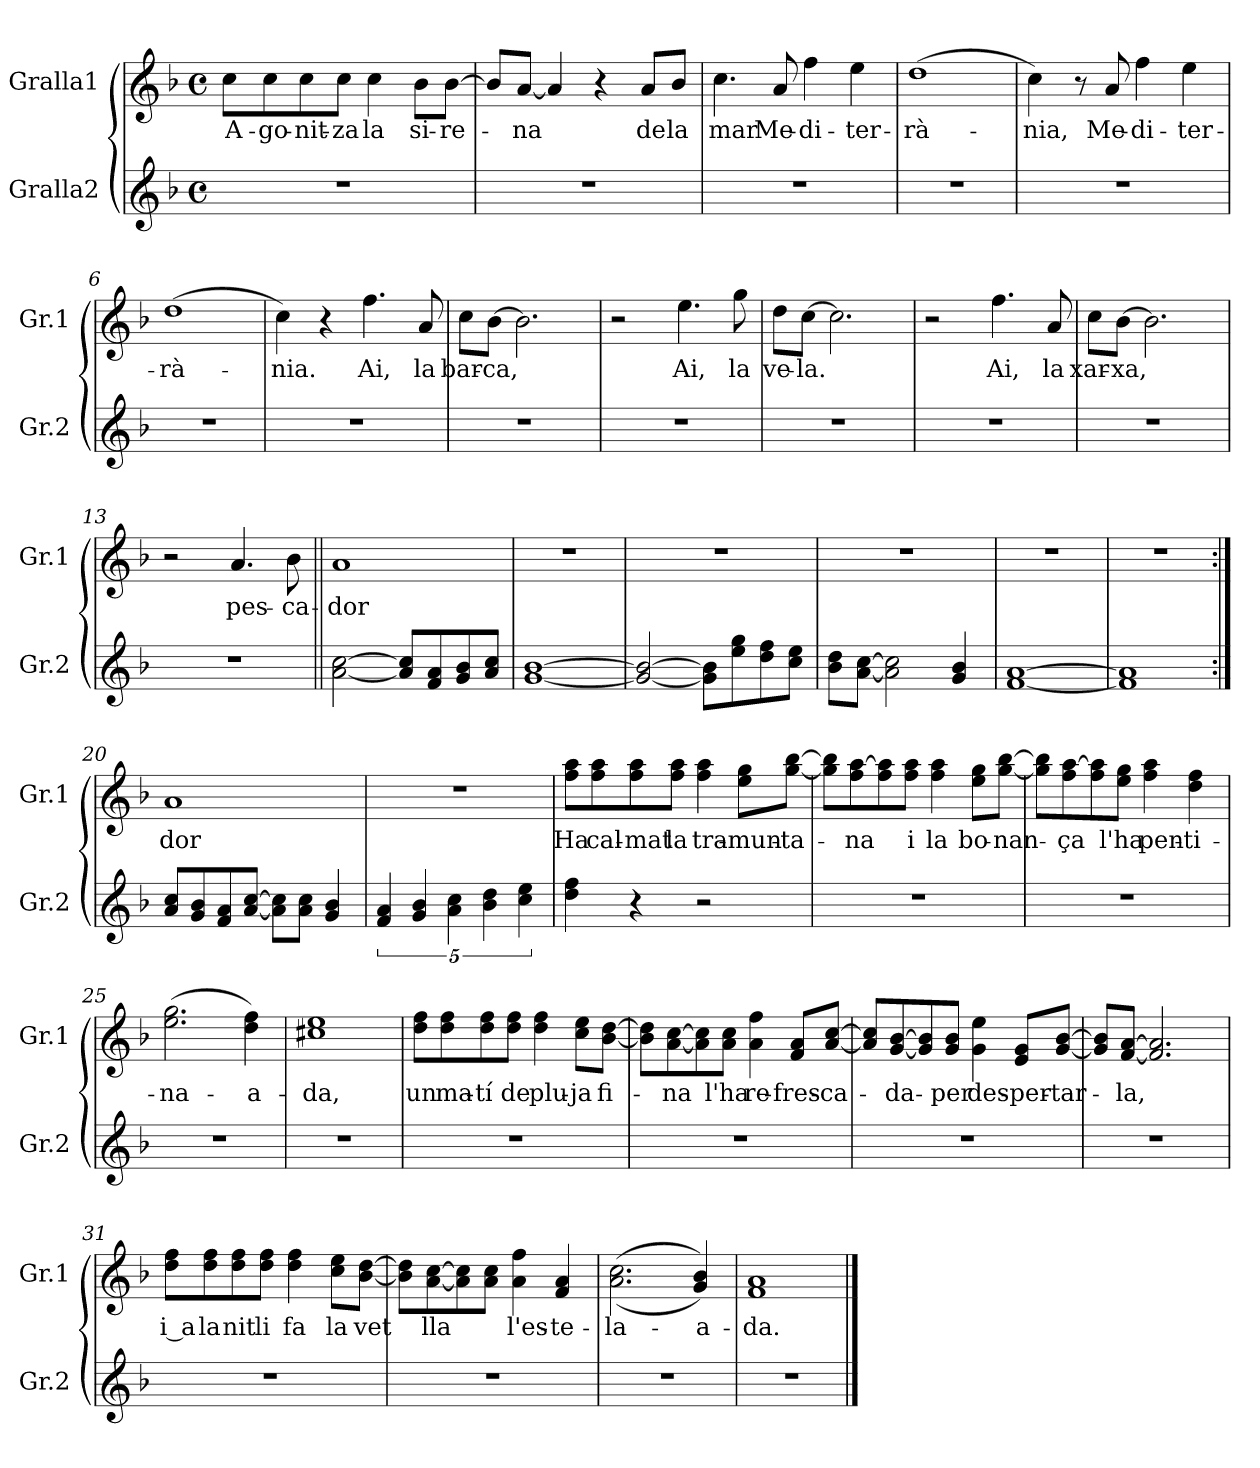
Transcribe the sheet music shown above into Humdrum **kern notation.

**kern	**kern	**text
*part2	*part1	*part1
*staff2	*staff1	*staff1
*I"Gralla2	*I"Gralla1	*
*I'Gr.2	*I'Gr.1	*
*clefG2	*clefG2	*
*k[b-]	*k[b-]	*
*M4/4	*M4/4	*
*met(c)	*met(c)	*
=1	=1	=1
!	!	!LO:LY:b
1r	8cc\L	A-
!	!	!LO:LY:b
.	8cc\	-go-
!	!	!LO:LY:b
.	8cc\	-nit-
!	!	!LO:LY:b
.	8cc\J	-za
!	!	!LO:LY:b
.	4cc\	la
!	!	!LO:LY:b
.	8b-\L	si-
!	!	!LO:LY:b
.	[8b-\J	-re-
=2	=2	=2
1r	8b-/L]	.
!	!	!LO:LY:b
.	[8a/J	-na
.	4a/]	.
.	4r	.
!	!	!LO:LY:b
.	8a/L	de
!	!	!LO:LY:b
.	8b-/J	la
=3	=3	=3
!	!	!LO:LY:b
1r	4.cc\	mar
!	!	!LO:LY:b
.	8a/	Me-
!	!	!LO:LY:b
.	4ff\	-di-
!	!	!LO:LY:b
.	4ee\	-ter-
=4	=4	=4
!	!	!LO:LY:b
1r	(>1dd	-rà-
=5	=5	=5
!	!	!LO:LY:b
1r	4cc\)	-nia,
.	8r	.
!	!	!LO:LY:b
.	8a/	Me-
!	!	!LO:LY:b
.	4ff\	-di-
!	!	!LO:LY:b
.	4ee\	-ter-
=6	=6	=6
!	!	!LO:LY:b
1r	(>1dd	-rà-
=7	=7	=7
!	!	!LO:LY:b
1r	4cc\)	-nia.
.	4r	.
!	!	!LO:LY:b
.	4.ff\	Ai,
!	!	!LO:LY:b
.	8a/	la
!!LO:LB:g=z
=8	=8	=8
!	!	!LO:LY:b
1r	8cc\L	bar-
!	!	!LO:LY:b
.	[8b-\J	-ca,
.	2.b-\]	.
=9	=9	=9
1r	2r	.
!	!	!LO:LY:b
.	4.ee\	Ai,
!	!	!LO:LY:b
.	8gg\	la
=10	=10	=10
!	!	!LO:LY:b
1r	8dd\L	ve-
!	!	!LO:LY:b
.	[8cc\J	-la.
.	2.cc\]	.
=11	=11	=11
1r	2r	.
!	!	!LO:LY:b
.	4.ff\	Ai,
!	!	!LO:LY:b
.	8a/	la
=12	=12	=12
!	!	!LO:LY:b
1r	8cc\L	xar-
!	!	!LO:LY:b
.	[8b-\J	-xa,
.	2.b-\]	.
=13	=13	=13
1r	2r	.
!	!	!LO:LY:b
.	4.a/	pes-
!	!	!LO:LY:b
.	8b-\	-ca-
=14||	=14||	=14||
!	!	!LO:LY:b
[2a\ [2cc\	1a	-dor
8a/] 8cc/]L	.	.
8f/ 8a/	.	.
8g/ 8b-/	.	.
8a/ 8cc/J	.	.
=15	=15	=15
[1g [1b-	1r	.
=16	=16	=16
2g/_ 2b-/_	1r	.
8g\] 8b-\]L	.	.
8ee\ 8gg\	.	.
8dd\ 8ff\	.	.
8cc\ 8ee\J	.	.
=17	=17	=17
8b-\ 8dd\L	1r	.
[8a\ [8cc\J	.	.
2a\] 2cc\]	.	.
4g/ 4b-/	.	.
!!LO:LB:g=z
=18	=18	=18
[1f [1a	1r	.
=19	=19	=19
1f] 1a]	1r	.
=20:|!	=20:|!	=20:|!
!	!	!LO:LY:b
8a/ 8cc/L	1a	-dor
8g/ 8b-/	.	.
8f/ 8a/	.	.
[8a/ [8cc/J	.	.
8a\] 8cc\]L	.	.
8a\ 8cc\J	.	.
4g/ 4b-/	.	.
=21	=21	=21
5f/ 5a/	1r	.
5g/ 5b-/	.	.
5a\ 5cc\	.	.
5b-\ 5dd\	.	.
5cc\ 5ee\	.	.
=22	=22	=22
!	!	!LO:LY:b
4dd\ 4ff\	8ff\ 8aa\L	Ha
!	!	!LO:LY:b
.	8ff\ 8aa\	cal-
!	!	!LO:LY:b
4r	8ff\ 8aa\	-mat
!	!	!LO:LY:b
.	8ff\ 8aa\J	la
!	!	!LO:LY:b
2r	4ff\ 4aa\	tra-
!	!	!LO:LY:b
.	8ee\ 8gg\L	-mun-
!	!	!LO:LY:b
.	[8gg\ [8bb-\J	-ta-
=23	=23	=23
1r	8gg\] 8bb-\]L	.
!	!	!LO:LY:b
.	8ff\ [8aa\	-na
.	8ff\ 8aa\]	.
!	!	!LO:LY:b
.	8ff\ 8aa\J	i
!	!	!LO:LY:b
.	4ff\ 4aa\	la
!	!	!LO:LY:b
.	8ee\ 8gg\L	bo-
!	!	!LO:LY:b
.	[8gg\ [8bb-\J	-nan-
!!LO:LB:g=z
=24	=24	=24
1r	8gg\] 8bb-\]L	.
!	!	!LO:LY:b
.	8ff\ [8aa\	-ça
.	8ff\ 8aa\]	.
!	!	!LO:LY:b
.	8ee\ 8gg\J	l'ha
!	!	!LO:LY:b
.	4ff\ 4aa\	pen-
!	!	!LO:LY:b
.	4dd\ 4ff\	-ti-
=25	=25	=25
!	!	!LO:LY:b
1r	(>2.ee\ 2.gg\	-na-
!	!	!LO:LY:b
.	4dd\ 4ff\)	-a-
=26	=26	=26
!	!	!LO:LY:b
1r	1cc#X 1ee	-da,
=27	=27	=27
!	!	!LO:LY:b
1r	8dd\ 8ff\L	un
!	!	!LO:LY:b
.	8dd\ 8ff\	ma-
!	!	!LO:LY:b
.	8dd\ 8ff\	-tí
!	!	!LO:LY:b
.	8dd\ 8ff\J	de
!	!	!LO:LY:b
.	4dd\ 4ff\	plu-
!	!	!LO:LY:b
.	8cc\ 8ee\L	-ja
!	!	!LO:LY:b
.	[8b-\ [8dd\J	fi-
=28	=28	=28
1r	8b-\] 8dd\]L	.
!	!	!LO:LY:b
.	[8a\ [8cc\	-na
.	8a\] 8cc\]	.
!	!	!LO:LY:b
.	8a\ 8cc\J	l'ha
!	!	!LO:LY:b
.	4a\ 4ff\	re-
!	!	!LO:LY:b
.	8f/ 8a/L	-fres-
!	!	!LO:LY:b
.	[8a/ [8cc/J	-ca-
=29	=29	=29
1r	8a/] 8cc/]L	.
!	!	!LO:LY:b
.	[8g/ [8b-/	-da-
.	8g/] 8b-/]	.
!	!	!LO:LY:b
.	8g/ 8b-/J	-per
!	!	!LO:LY:b
.	4g\ 4ee\	des-
!	!	!LO:LY:b
.	8e/ 8g/L	-per-
!	!	!LO:LY:b
.	[8g/ [8b-/J	-tar-
!!LO:LB:g=z
=30	=30	=30
1r	8g/] 8b-/]L	.
!	!	!LO:LY:b
.	[8f/ [8a/J	-la,
.	2.f/] 2.a/]	.
=31	=31	=31
!	!	!LO:LY:b
1r	8dd\ 8ff\L	i a
!	!	!LO:LY:b
.	8dd\ 8ff\	la
!	!	!LO:LY:b
.	8dd\ 8ff\	nit
!	!	!LO:LY:b
.	8dd\ 8ff\J	li
!	!	!LO:LY:b
.	4dd\ 4ff\	fa
!	!	!LO:LY:b
.	8cc\ 8ee\L	la
!	!	!LO:LY:b
.	[8b-\ [8dd\J	vet
=32	=32	=32
1r	8b-\] 8dd\]L	.
!	!	!LO:LY:b
.	[8a\ [8cc\	lla
.	8a\] 8cc\]	.
.	8a\ 8cc\J	.
!	!	!LO:LY:b
.	4a\ 4ff\	l'es-
!	!	!LO:LY:b
.	4f/ 4a/	-te-
=33	=33	=33
!	!	!LO:LY:b
1r	(>(>2.a\ 2.cc\	-la-
!	!	!LO:LY:b
.	4g/ 4b-/))	-a-
=34	=34	=34
!	!	!LO:LY:b
1r	1f 1a	-da.
==	==	==
*-	*-	*-
